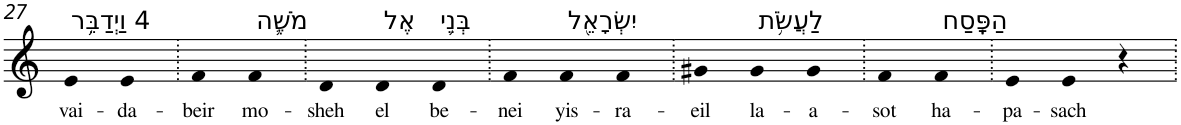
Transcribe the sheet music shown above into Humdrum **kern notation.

**kern	**text
*part1	*part1
*staff1	*staff1
*I"Piano	*
*I'Pno	*
!!LO:PB:g=z
*clefG2	*
*k[]	*
=27	=27
!LO:TX:a:t=4 וַיְדַבֵּ֥ר	!
!	!LO:LY:b
4e	vai-
!	!LO:LY:b
4e	-da-
=28.	=28.
!	!LO:LY:b
4f	-beir
!LO:TX:a:t=מֹשֶׁ֛ה	!
!	!LO:LY:b
4f	mo-
=29.	=29.
!	!LO:LY:b
4d	-sheh
!LO:TX:a:t=אֶל	!
!	!LO:LY:b
4d	el
!LO:TX:a:t=בְּנֵ֥י	!
!	!LO:LY:b
4d	be-
=30.	=30.
!	!LO:LY:b
4f	-nei
!LO:TX:a:t=יִשְׂרָאֵ֖ל	!
!	!LO:LY:b
4f	yis-
!	!LO:LY:b
4f	-ra-
=31.	=31.
!	!LO:LY:b
4g#X	-eil
!LO:TX:a:t=לַעֲשֹׂ֥ת	!
!	!LO:LY:b
4g#	la-
!	!LO:LY:b
4g#	-a-
=32.	=32.
!	!LO:LY:b
4f	-sot
!LO:TX:a:t=הַפָּֽסַח	!
!	!LO:LY:b
4f	ha-
=33.	=33.
!	!LO:LY:b
4e	-pa-
!	!LO:LY:b
4e	-sach
4r	.
=.	=.
*-	*-
